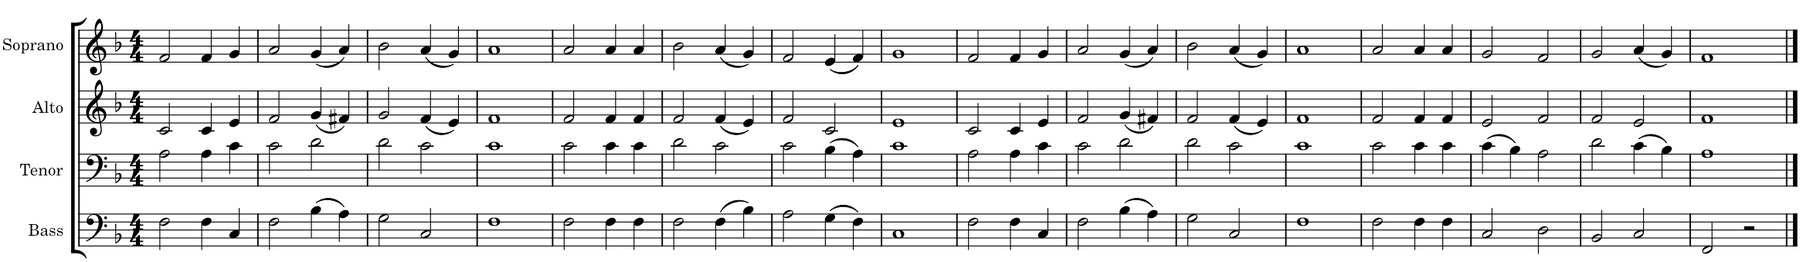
**kern	**kern	**kern	**kern
*part4	*part3	*part2	*part1
*staff4	*staff3	*staff2	*staff1
*I"Bass	*I"Tenor	*I"Alto	*I"Soprano
*I'B.	*I'T.	*I'A.	*I'S.
*clefF4	*clefF4	*clefG2	*clefG2
*k[b-]	*k[b-]	*k[b-]	*k[b-]
*M4/4	*M4/4	*M4/4	*M4/4
=1	=1	=1	=1
2F\	2A\	2c/	2f/
4F\	4A\	4c/	4f/
4C/	4c\	4e/	4g/
=2	=2	=2	=2
2F\	2c\	2f/	2a/
(4B-\	2d\	(4g/	(4g/
4A\)	.	4f#X/)	4a/)
=3	=3	=3	=3
2G\	2d\	2g/	2b-\
2C/	2c\	(4f/	(4a/
.	.	4e/)	4g/)
=4	=4	=4	=4
1F	1c	1f	1a
=5	=5	=5	=5
2F\	2c\	2f/	2a/
4F\	4c\	4f/	4a/
4F\	4c\	4f/	4a/
=6	=6	=6	=6
2F\	2d\	2f/	2b-\
(4F\	2c\	(4f/	(4a/
4B-\)	.	4e/)	4g/)
=7	=7	=7	=7
2A\	2c\	2f/	2f/
(4G\	(4B-\	2c/	(4e/
4F\)	4A\)	.	4f/)
=8	=8	=8	=8
1C	1c	1e	1g
=9	=9	=9	=9
2F\	2A\	2c/	2f/
4F\	4A\	4c/	4f/
4C/	4c\	4e/	4g/
=10	=10	=10	=10
2F\	2c\	2f/	2a/
(4B-\	2d\	(4g/	(4g/
4A\)	.	4f#X/)	4a/)
=11	=11	=11	=11
2G\	2d\	2f/	2b-\
2C/	2c\	(4f/	(4a/
.	.	4e/)	4g/)
=12	=12	=12	=12
1F	1c	1f	1a
=13	=13	=13	=13
2F\	2c\	2f/	2a/
4F\	4c\	4f/	4a/
4F\	4c\	4f/	4a/
=14	=14	=14	=14
2C/	(4c\	2e/	2g/
.	4B-\)	.	.
2D\	2A\	2f/	2f/
=15	=15	=15	=15
2BB-/	2d\	2f/	2g/
2C/	(4c\	2e/	(4a/
.	4B-\)	.	4g/)
=16	=16	=16	=16
2FF/	1A	1f	1f
2r	.	.	.
==	==	==	==
*-	*-	*-	*-
